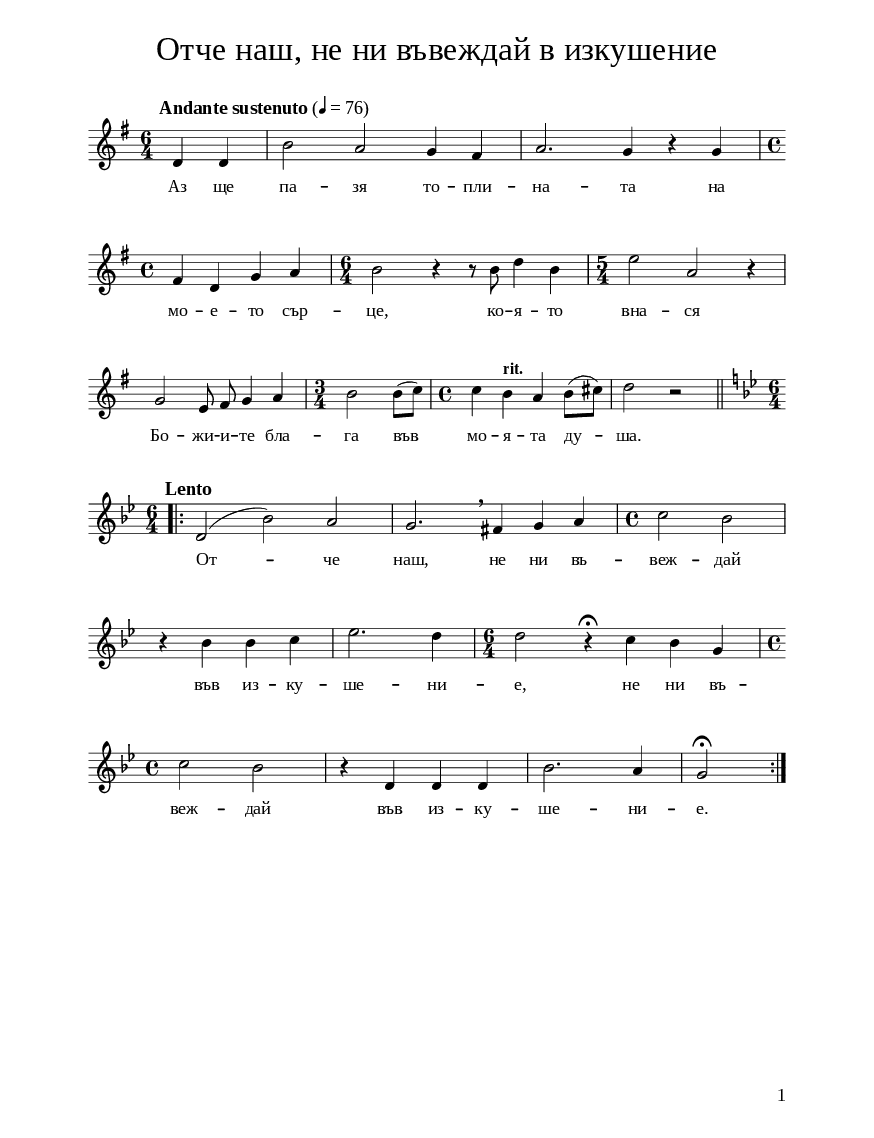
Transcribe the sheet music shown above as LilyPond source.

\version "2.24.2"

% include paper part and global functions
\include "include/globals.ily"

\bookpart {
  \label #'ref216
  \tocItem \markup "Отче наш, не ни въвеждай в изкушение"
  \include "include/bookpart-paper.ily"
  \score {
    \include "include/score-layout.ily"

    \new Voice \absolute {
      \clef treble
      \key g \major
      \time 6/4
      \tempoFunc "Andante sustenuto" 4 "76"
      \autoBeamOff
      \partial 2
      d'4  d'4 | % 2
      b'2  a'2  g'4  fis'4 | % 3
      a'2.  g'4 r4  g'4 \break | % 4
      \time 4/4  | % 4
      fis'4  d'4  g'4  a'4 | % 5
      \time 6/4  | % 5
      b'2 r4 r8 b'8 d''4 b'4 | % 6
      \time 5/4  | % 6
      e''2  a'2 r4 \break | % 7
      g'2  e'8  fis'8  g'4  a'4 | % 8
      \time 3/4  | % 8
      b'2 b'8 ( [ c''8 ) ] | % 9
      \time 4/4  | % 9
      c''4 b'4 ^\markup{ \bold {rit.} }  a'4
      b'8 ( [ cis''8 ) ]  |
      d''2 r2   \bar ".|:-||"
      | % 11
      \key g \minor \time 6/4 \break | % 11
      \tempo "Lento" d'2 ( bes'2 )
      a'2 | % 12
      g'2.  \breathe fis'4  g'4  a'4
      | % 13
      \time 4/4  | % 13
      c''2 bes'2 \break | % 14
      r4 bes'4 bes'4 c''4 | % 15
      es''2. d''4 | % 16
      \time 6/4  | % 16
      d''2 r4 ^\fermata c''4 bes'4
      g'4 \break | % 17
      \time 4/4  | % 17
      c''2 bes'2 | % 18
      r4  d'4  d'4  d'4 | % 19
      bes'2.  a'4 |
      g'2 \fermata  \bar ":|."

    }

    \addlyrics {
      Аз ще па -- зя то -- пли -- на --
      та на мо -- е -- то сър -- це, ко --
      я -- то вна -- ся Бо -- жи -- и -- те
      бла -- га във  мо -- я -- та ду
      -- ша. От -- че наш, не ни
      въ -- веж -- дай във из -- ку -- ше
      -- ни -- е, не ни въ -- веж -- дай
      във из -- ку -- ше -- ни -- е.}

      \header {
        title = \titleFunc "Отче наш, не ни въвеждай в изкушение" "Otče naš, ne ni văveždaj v izkušenie"
      }

      \midi{}

    } % score

  } % bookpart

  % Più mosso
  %
